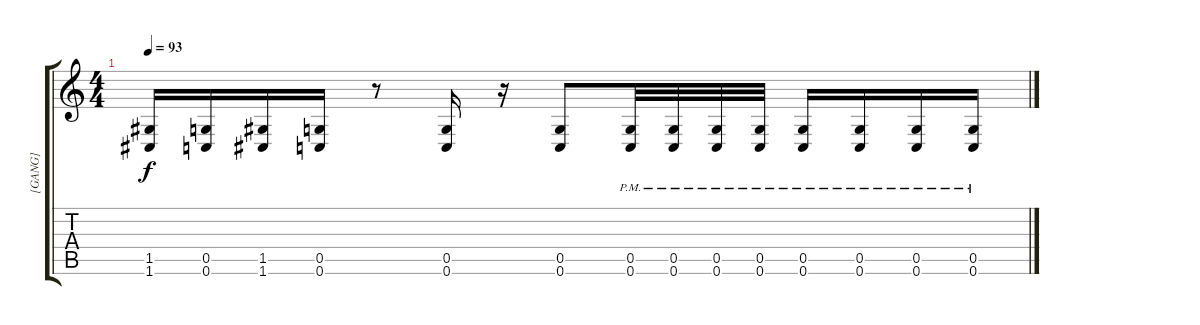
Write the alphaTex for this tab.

\track ("[GANG]" "[GANG]") {instrument distortionguitar}
\staff {score tabs}
\tuning (D4 A3 F3 C3 G2 C2) {hide}
\ts (4 4)
\tempo 93
\clef g2
\ks c
(1.5 1.6).16{dy f} (0.5 0.6).16 (1.5 1.6).16 (0.5 0.6).16 r.8 (0.5 0.6).16 r.16 (0.5 0.6).8 (0.5{pm} 0.6).32 (0.5{pm} 0.6).32 (0.5{pm} 0.6).32 (0.5{pm} 0.6).32 (0.5{pm} 0.6).16 (0.5{pm} 0.6).16 (0.5{pm} 0.6).16 (0.5{pm} 0.6).16
